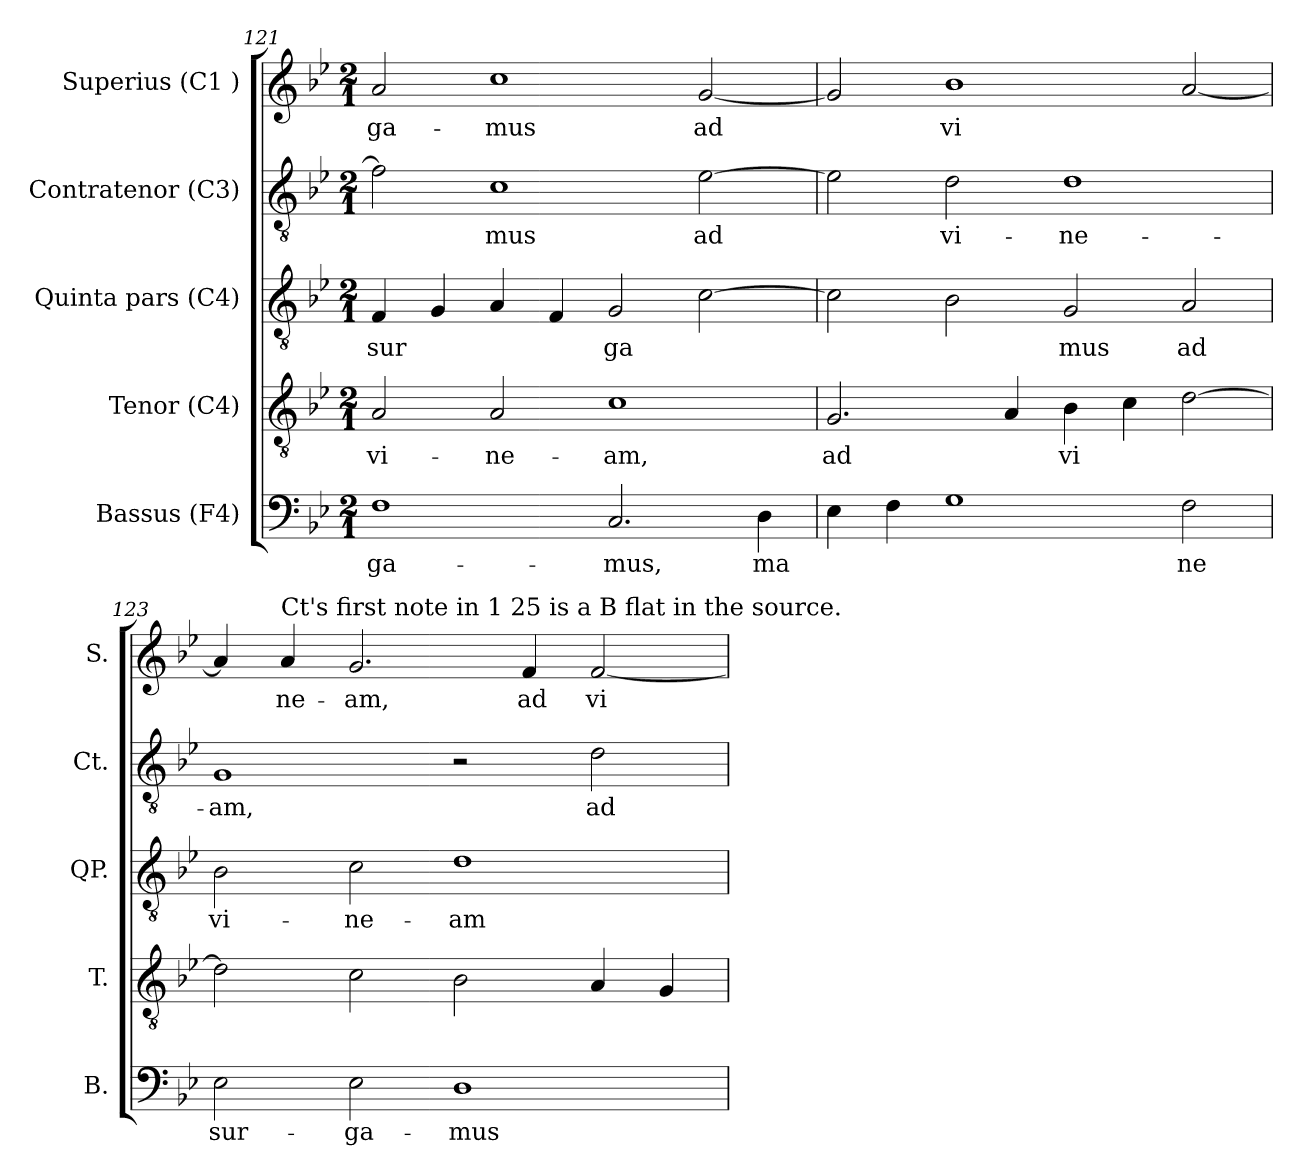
**kern	**text	**kern	**text	**kern	**text	**kern	**text	**kern	**text
*part5	*part5	*part4	*part4	*part3	*part3	*part2	*part2	*part1	*part1
*staff5	*staff5	*staff4	*staff4	*staff3	*staff3	*staff2	*staff2	*staff1	*staff1
*I"Bassus (F4)	*	*I"Tenor (C4)	*	*I"Quinta pars (C4)	*	*I"Contratenor (C3)	*	*I"Superius (C1 )	*
*I'B.	*	*I'T.	*	*I'QP.	*	*I'Ct.	*	*I'S.	*
*clefF4	*	*clefGv2	*	*clefGv2	*	*clefGv2	*	*clefG2	*
*k[b-e-]	*	*k[b-e-]	*	*k[b-e-]	*	*k[b-e-]	*	*k[b-e-]	*
*B-:	*	*B-:	*	*B-:	*	*B-:	*	*B-:	*
*M2/1	*	*M2/1	*	*M2/1	*	*M2/1	*	*M2/1	*
=121	=121	=121	=121	=121	=121	=121	=121	=121	=121
!	!LO:LY:b:cj	!	!LO:LY:b:cj	!	!LO:LY:b:cj	!	!LO:LY:b:cj	!	!LO:LY:b:cj
1F	-ga-	2A/	vi-	4F/	sur-	2f\]	--	2a/	-ga-
!	!	!	!	!	!LO:LY:b:cj	!	!	!	!
.	.	.	.	4G/	--	.	.	.	.
!	!	!	!LO:LY:b:cj	!	!LO:LY:b:cj	!	!LO:LY:b:cj	!	!LO:LY:b:cj
.	.	2A/	-ne-	4A/	--	1c	-mus	1cc	-mus
!	!	!	!	!	!LO:LY:b:cj	!	!	!	!
.	.	.	.	4F/	--	.	.	.	.
!	!LO:LY:b:cj	!	!LO:LY:b:cj	!	!LO:LY:b:cj	!	!	!	!
2.C/	-mus,	1c	-am,	2G/	-ga-	.	.	.	.
!	!	!	!	!	!LO:LY:b:cj	!	!LO:LY:b:cj	!	!LO:LY:b:cj
.	.	.	.	[>2c\	--	[>2e-\	ad	[<2g/	ad
!	!LO:LY:b:cj	!	!	!	!	!	!	!	!
4D\	ma-	.	.	.	.	.	.	.	.
=122	=122	=122	=122	=122	=122	=122	=122	=122	=122
!	!LO:LY:b:cj	!	!LO:LY:b:cj	!	!LO:LY:b:cj	!	!LO:LY:b:cj	!	!LO:LY:b:cj
4E-\	--	2.G/	ad	2c\]	--	2e-\]	.	2g/]	.
!	!LO:LY:b:cj	!	!	!	!	!	!	!	!
4F\	--	.	.	.	.	.	.	.	.
!	!LO:LY:b:cj	!	!	!	!LO:LY:b:cj	!	!LO:LY:b:cj	!	!LO:LY:b:cj
1G	--	.	.	2B-\	--	2d\	vi-	1b-	vi-
!	!	!	!LO:LY:b:cj	!	!	!	!	!	!
.	.	4A/	.	.	.	.	.	.	.
!	!	!	!LO:LY:b:cj	!	!LO:LY:b:cj	!	!LO:LY:b:cj	!	!
.	.	4B-\	vi-	2G/	-mus	1d	-ne-	.	.
!	!	!	!LO:LY:b:cj	!	!	!	!	!	!
.	.	4c\	--	.	.	.	.	.	.
!	!LO:LY:b:cj	!	!LO:LY:b:cj	!	!LO:LY:b:cj	!	!	!	!LO:LY:b:cj
2F\	-ne	[<2d\	--	2A/	ad	.	.	[<2a/	--
!!LO:PB:g=z
=123	=123	=123	=123	=123	=123	=123	=123	=123	=123
!	!LO:LY:b:cj	!	!LO:LY:b:cj	!	!LO:LY:b:cj	!	!LO:LY:b:cj	!	!LO:LY:b:cj
2E-\	sur-	2d\]	--	2B-\	vi-	1G	-am,	4a/]	--
!	!	!	!	!	!	!	!	!LO:TX:a:t=Ct's first note in 1 25 is a B flat in the source.	!
!	!	!	!	!	!	!	!	!	!LO:LY:b:cj
.	.	.	.	.	.	.	.	4a/	-ne-
!	!LO:LY:b:cj	!	!LO:LY:b:cj	!	!LO:LY:b:cj	!	!	!	!LO:LY:b:cj
2E-\	-ga-	2c\	--	2c\	-ne-	.	.	2.g/	-am,
!	!LO:LY:b:cj	!	!LO:LY:b:cj	!	!LO:LY:b:cj	!	!	!	!
1D	-mus	2B-\	--	1d	-am	2r	.	.	.
!	!	!	!	!	!	!	!	!	!LO:LY:b:cj
.	.	.	.	.	.	.	.	4f/	ad
!	!	!	!LO:LY:b:cj	!	!	!	!LO:LY:b:cj	!	!LO:LY:b:cj
.	.	4A/	--	.	.	2d\	ad	[<2f/	vi-
!	!	!	!LO:LY:b:cj	!	!	!	!	!	!
.	.	4G/	--	.	.	.	.	.	.
=	=	=	=	=	=	=	=	=	=
*-	*-	*-	*-	*-	*-	*-	*-	*-	*-
